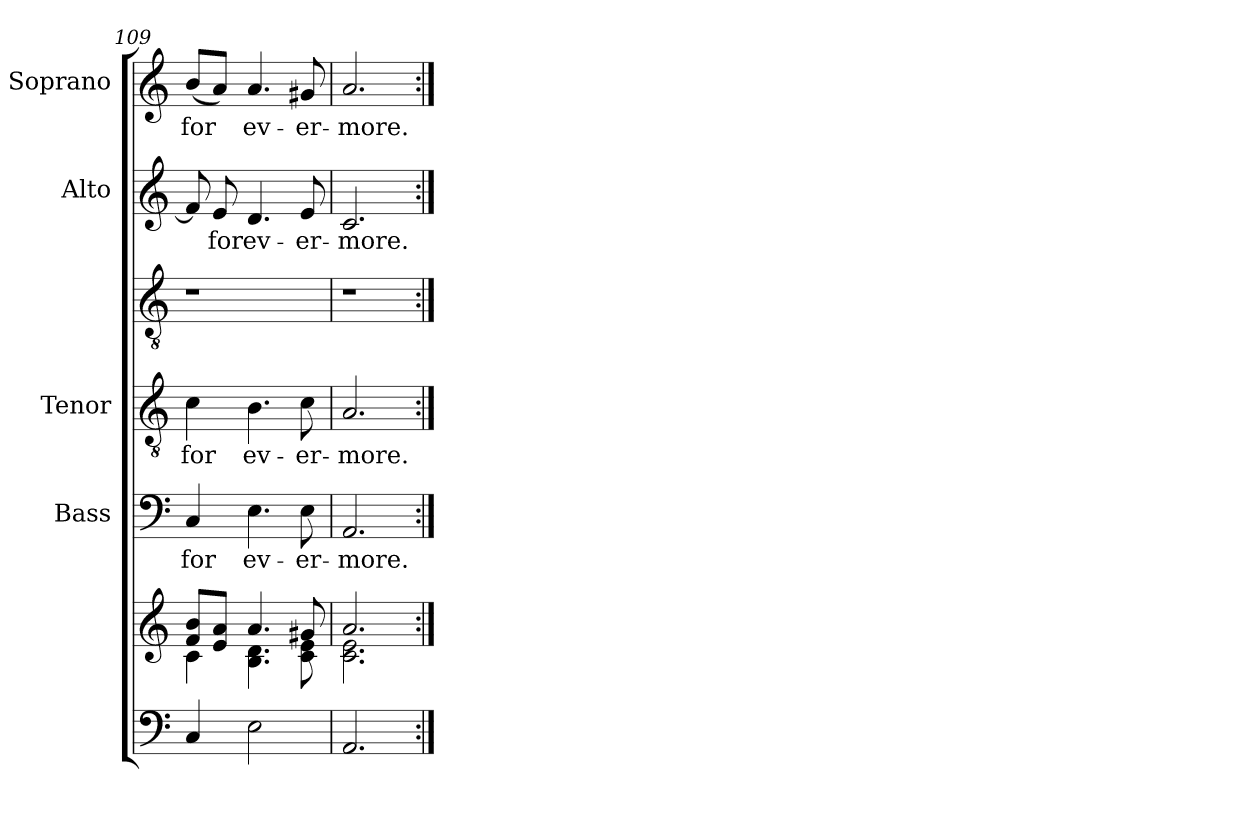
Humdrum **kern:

**kern	**kern	**kern	**text	**kern	**text	**kern	**kern	**text	**kern	**text
*part5	*part5	*part4	*part4	*part3	*part3	*part3	*part2	*part2	*part1	*part1
*staff7	*staff6	*staff5	*staff5	*staff4	*staff4	*staff3	*staff2	*staff2	*staff1	*staff1
*	*	*I"Bass	*	*I"Tenor	*	*	*I"Alto	*	*I"Soprano	*
*	*	*I'B.	*	*I'T.	*	*	*	*	*I'S	*
*clefF4	*clefG2	*clefF4	*	*clefGv2	*	*clefGv2	*clefG2	*	*clefG2	*
*	*	*	*	*ITrd7c12	*	*ITrd7c12	*	*	*	*
*k[]	*k[]	*k[]	*	*k[]	*	*k[]	*k[]	*	*k[]	*
*C:	*C:	*C:	*	*C:	*	*C:	*C:	*	*C:	*
=109	=109	=109	=109	=109	=109	=109	=109	=109	=109	=109
*	*^	*	*	*	*	*	*	*	*	*
!	!	!	!	!LO:LY:b	!	!LO:LY:b	!LO:N:vis=1	!	!	!	!LO:LY:b
4C/	8f/ 8b/L	4c\	4C/	for	4C\	for	2.r	8f/]	.	(<8b/L	for
!	!	!	!	!	!	!	!	!	!LO:LY:b	!	!
.	8e/ 8a/J	.	.	.	.	.	.	8e/	for	8a/J)	.
!	!	!	!	!LO:LY:b	!	!LO:LY:b	!	!	!LO:LY:b	!	!LO:LY:b
2E\	4.a/	4.B\ 4.d\	4.E\	ev-	4.BB\	ev-	.	4.d/	ev-	4.a/	ev-
!	!	!	!	!LO:LY:b	!	!LO:LY:b	!	!	!LO:LY:b	!	!LO:LY:b
.	8g#X/	8c\ 8e\	8E\	-er-	8C\	-er-	.	8e/	-er-	8g#X/	-er-
=110	=110	=110	=110	=110	=110	=110	=110	=110	=110	=110	=110
!	!	!	!	!LO:LY:b	!	!LO:LY:b	!LO:N:vis=1	!	!LO:LY:b	!	!LO:LY:b
2.AA/	2.a/	2.c\ 2.e\	2.AA/	-more.	2.AA/	-more.	2.r	2.c/	-more.	2.a/	-more.
*	*v	*v	*	*	*	*	*	*	*	*	*
=:|!	=:|!	=:|!	=:|!	=:|!	=:|!	=:|!	=:|!	=:|!	=:|!	=:|!
*-	*-	*-	*-	*-	*-	*-	*-	*-	*-	*-
